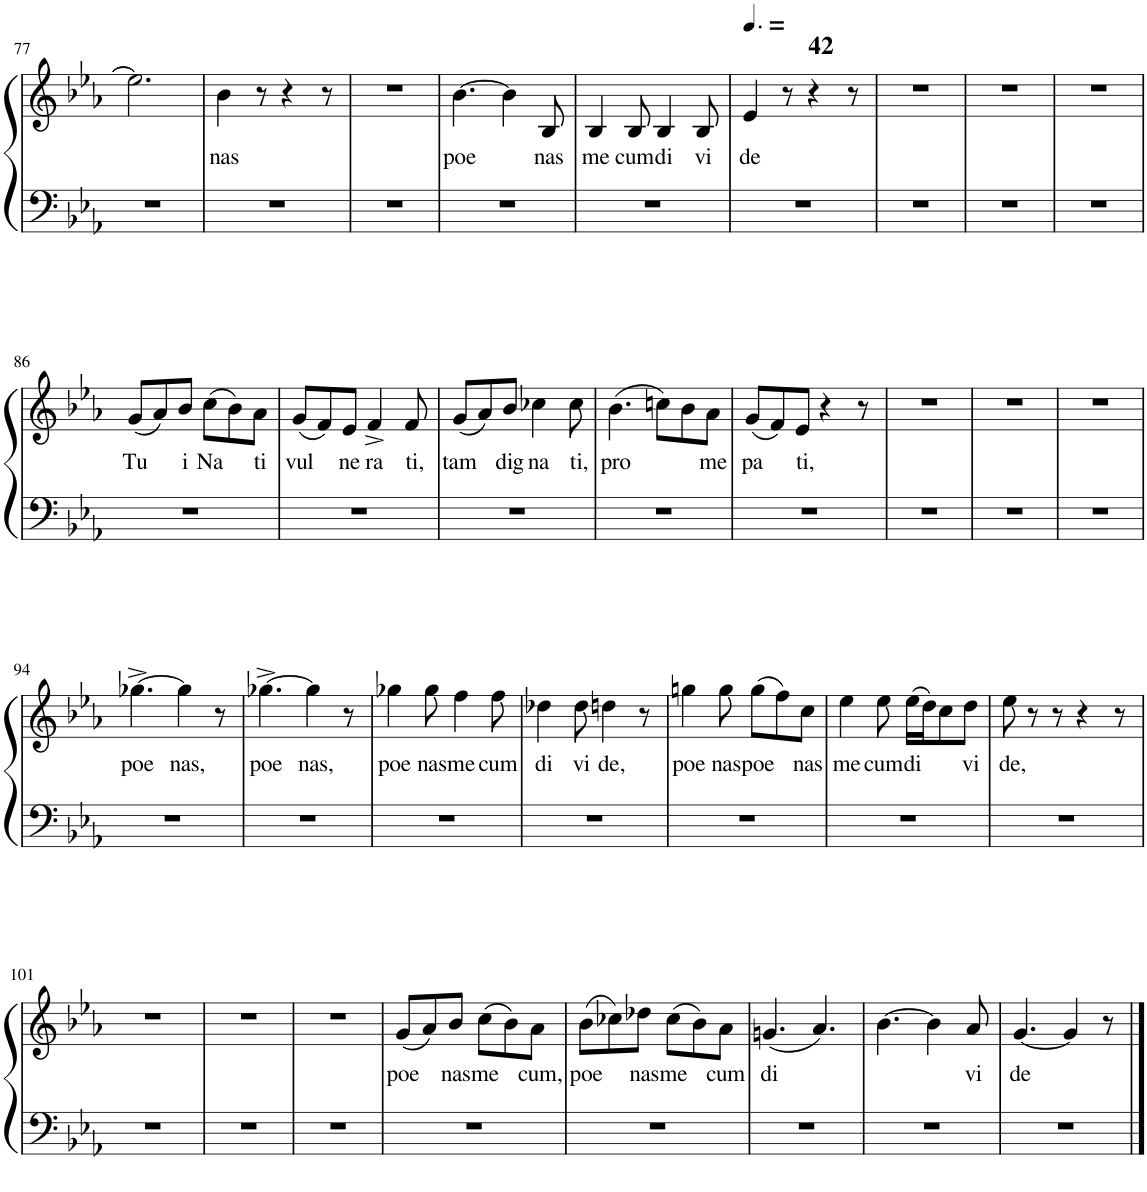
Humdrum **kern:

**kern	**kern	**text
*part1	*part1	*part1
*staff2	*staff1	*staff1
*I"Piano	*	*
*I'Pno.	*	*
!!LO:PB:g=z
*clefF4	*clefG2	*
*k[b-e-a-]	*k[b-e-a-]	*
*M6/8	*M6/8	*
=77	=77	=77
2.r	2.ee-\]	.
=78	=78	=78
!	!	!LO:LY:b
2.r	4b-\	nas
.	8r	.
.	4r	.
.	8r	.
=79	=79	=79
2.r	2.r	.
=80	=80	=80
!	!	!LO:LY:b
2.r	[4.b-\	poe
.	4b-\]	.
!	!	!LO:LY:b
.	8B-/	nas
=81	=81	=81
!	!	!LO:LY:b
2.r	4B-/	me
!	!	!LO:LY:b
.	8B-/	cum
!	!	!LO:LY:b
.	4B-/	di
!	!	!LO:LY:b
.	8B-/	vi
=82	=82	=82
!	!LO:TX:a:B:t=[quarter]	!
!	!LO:TX:a:t==	!
!	!	!LO:LY:b
2.r	4e-/	de
.	8r	.
!	!LO:TX:a:B:t=42	!
.	4r	.
.	8r	.
=83	=83	=83
2.r	2.r	.
=84	=84	=84
2.r	2.r	.
=85	=85	=85
2.r	2.r	.
!!LO:LB:g=z
=86	=86	=86
!	!	!LO:LY:b
2.r	(8g/L	Tu
.	8a-/)	.
!	!	!LO:LY:b
.	8b-/J	i
!	!	!LO:LY:b
.	(8cc\L	Na
.	8b-\)	.
!	!	!LO:LY:b
.	8a-\J	ti
=87	=87	=87
!	!	!LO:LY:b
2.r	(8g/L	vul
.	8f/)	.
!	!	!LO:LY:b
.	8e-/J	ne
!	!	!LO:LY:b
.	4f^/	ra
!	!	!LO:LY:b
.	8f/	ti,
=88	=88	=88
!	!	!LO:LY:b
2.r	(8g/L	tam
.	8a-/)	.
!	!	!LO:LY:b
.	8b-/J	dig
!	!	!LO:LY:b
.	4cc-X\	na
!	!	!LO:LY:b
.	8cc-\	ti,
=89	=89	=89
!	!	!LO:LY:b
2.r	(4.b-\	pro
.	8ccn\L)	.
.	8b-\	.
!	!	!LO:LY:b
.	8a-\J	me
=90	=90	=90
!	!	!LO:LY:b
2.r	(8g/L	pa
.	8f/)	.
!	!	!LO:LY:b
.	8e-/J	ti,
.	4r	.
.	8r	.
=91	=91	=91
2.r	2.r	.
=92	=92	=92
2.r	2.r	.
=93	=93	=93
2.r	2.r	.
!!LO:LB:g=z
=94	=94	=94
!	!	!LO:LY:b
2.r	[4.gg-X^\	poe
!	!	!LO:LY:b
.	4gg-\]	nas,
.	8r	.
=95	=95	=95
!	!	!LO:LY:b
2.r	[4.gg-X^\	poe
!	!	!LO:LY:b
.	4gg-\]	nas,
.	8r	.
=96	=96	=96
!	!	!LO:LY:b
2.r	4gg-X\	poe
!	!	!LO:LY:b
.	8gg-\	nas
!	!	!LO:LY:b
.	4ff\	me
!	!	!LO:LY:b
.	8ff\	cum
=97	=97	=97
!	!	!LO:LY:b
2.r	4dd-X\	di
!	!	!LO:LY:b
.	8dd-\	vi
!	!	!LO:LY:b
.	4ddn\	de,
.	8r	.
=98	=98	=98
!	!	!LO:LY:b
2.r	4ggn\	poe
!	!	!LO:LY:b
.	8gg\	nas
!	!	!LO:LY:b
.	(8gg\L	poe
.	8ff\)	.
!	!	!LO:LY:b
.	8cc\J	nas
=99	=99	=99
!	!	!LO:LY:b
2.r	4ee-\	me
!	!	!LO:LY:b
.	8ee-\	cum
!	!	!LO:LY:b
.	(16ee-\LL	di
.	16dd\J)	.
.	8cc\	.
!	!	!LO:LY:b
.	8dd\J	vi
=100	=100	=100
!	!	!LO:LY:b
2.r	8ee-\	de,
.	8r	.
.	8r	.
.	4r	.
.	8r	.
!!LO:LB:g=z
=101	=101	=101
2.r	2.r	.
=102	=102	=102
2.r	2.r	.
=103	=103	=103
2.r	2.r	.
=104	=104	=104
!	!	!LO:LY:b
2.r	(8g/L	poe
.	8a-/)	.
!	!	!LO:LY:b
.	8b-/J	nas
!	!	!LO:LY:b
.	(8cc\L	me
.	8b-\)	.
!	!	!LO:LY:b
.	8a-\J	cum,
=105	=105	=105
!	!	!LO:LY:b
2.r	(8b-\L	poe
.	8cc-X\)	.
!	!	!LO:LY:b
.	8dd-X\J	nas
!	!	!LO:LY:b
.	(8cc-\L	me
.	8b-\)	.
!	!	!LO:LY:b
.	8a-\J	cum
=106	=106	=106
!	!	!LO:LY:b
2.r	(4.gn/	di
.	4.a-/)	.
=107	=107	=107
2.r	[4.b-\	.
.	4b-\]	.
!	!	!LO:LY:b
.	8a-/	vi
=108	=108	=108
!	!	!LO:LY:b
2.r	[4.g/	de
.	4g/]	.
.	8r	.
==	==	==
*-	*-	*-
